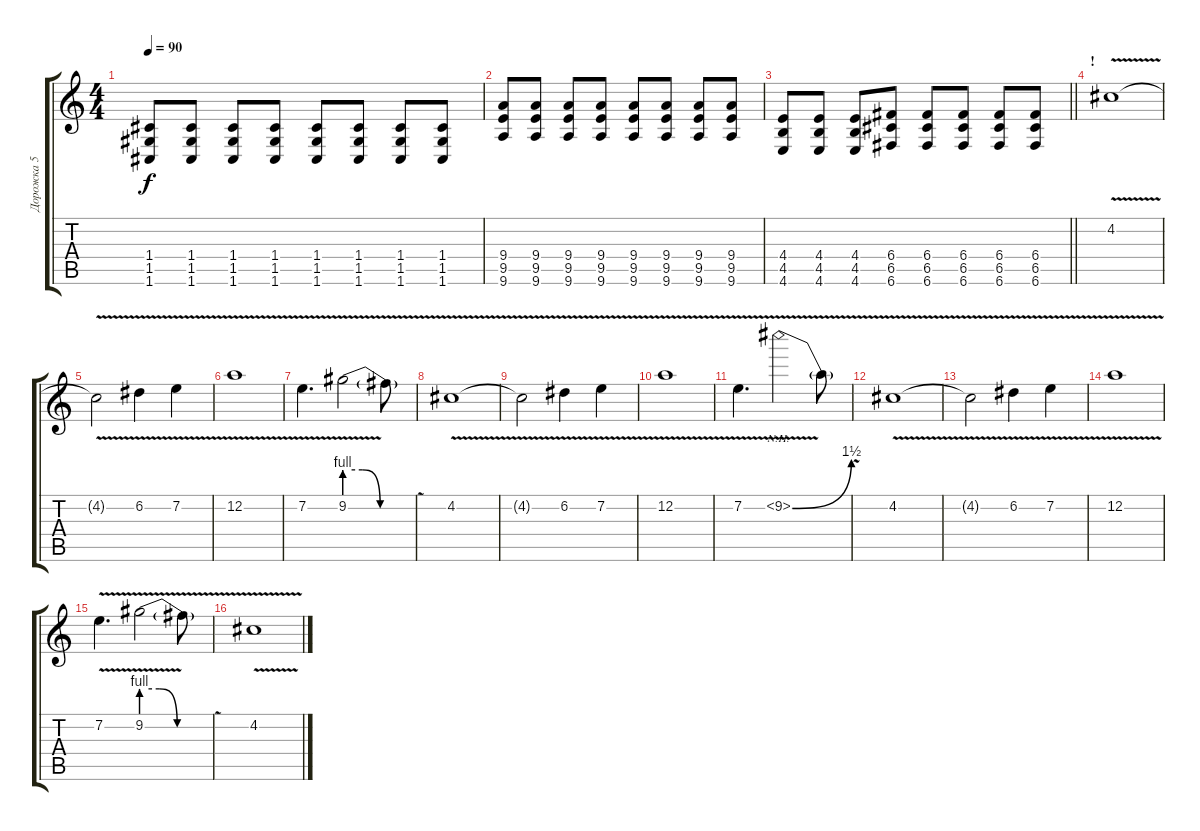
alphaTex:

\track ("Дорожка 5" "Дорожка 5") {instrument distortionguitar}
\staff {score tabs}
\tuning (D4 A3 F3 C3 G2 C2) {hide}
\ts (4 4)
\tempo 90
\clef g2
\ks c
(1.4 1.5 1.6).8{dy f} (1.4 1.5 1.6).8 (1.4 1.5 1.6).8 (1.4 1.5 1.6).8 (1.4 1.5 1.6).8 (1.4 1.5 1.6).8 (1.4 1.5 1.6).8 (1.4 1.5 1.6).8 |
(9.4 9.5 9.6).8 (9.4 9.5 9.6).8 (9.4 9.5 9.6).8 (9.4 9.5 9.6).8 (9.4 9.5 9.6).8 (9.4 9.5 9.6).8 (9.4 9.5 9.6).8 (9.4 9.5 9.6).8 |
\barLineRight lightlight
(4.4 4.5 4.6).8 (4.4 4.5 4.6).8 (4.4 4.5 4.6).8 (6.4 6.5 6.6).8 (6.4 6.5 6.6).8 (6.4 6.5 6.6).8 (6.4 6.5 6.6).8 (6.4 6.5 6.6).8 |
\section ("" "!")
4.2{v}.1 |
4.2{v t}.2 6.2{v}.4 7.2{v}.4 |
12.2{v}.1 |
7.2{v}.4{d} 9.2{be (custom 0 4 15 4 30 0 60 0) v}.2 9.2{v t}.8 |
4.2{v}.1 |
4.2{v t}.2 6.2{v}.4 7.2{v}.4 |
12.2{v}.1 |
7.2{v}.4{d} 9.2{be (bend 0 0 60 6) nh v}.2 9.2{v t}.8 |
4.2{v}.1 |
4.2{v t}.2 6.2{v}.4 7.2{v}.4 |
12.2{v}.1 |
7.2{v}.4{d} 9.2{be (custom 0 4 15 4 30 0 60 0) v}.2 9.2{v t}.8 |
4.2{v}.1
